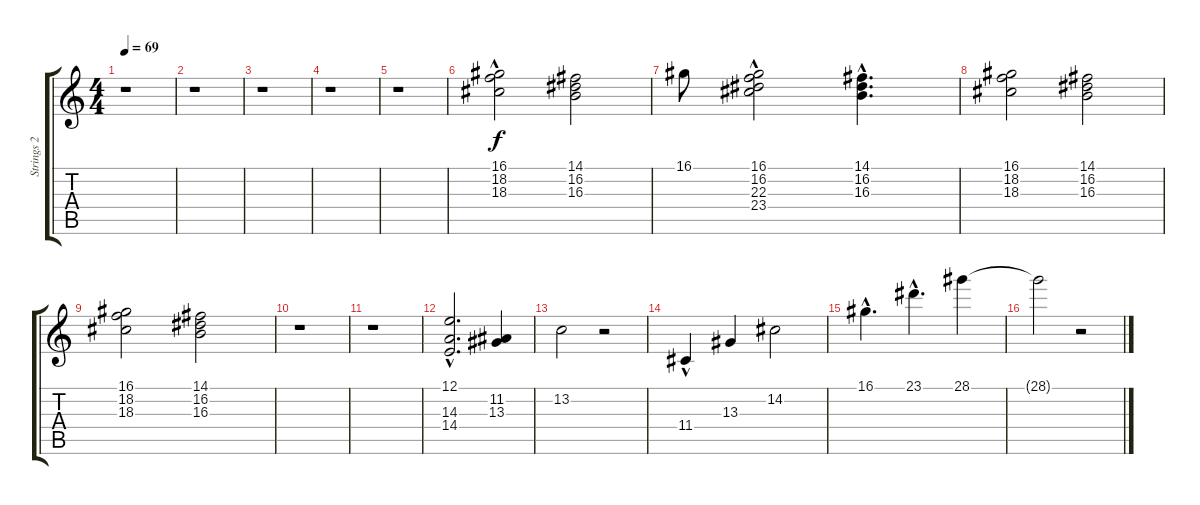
\track ("Strings 2" "Strings 2") {instrument synthstrings1}
\staff {score tabs}
\tuning (E4 B3 G3 D3 A2 E2) {hide}
\ts (4 4)
\tempo 69
\clef g2
\ks c
r.1{dy f instrument synthstrings1} |
r.1 |
r.1 |
r.1 |
r.1 |
(16.1{hac} 18.2{hac} 18.3).2 (14.1 16.2 16.3).2 |
16.1.8 (16.1 16.2 22.3{hac} 23.4{hac}).2 (14.1{hac} 16.2{hac} 16.3{hac}).4{d} |
(16.1 18.2 18.3).2 (14.1 16.2 16.3).2 |
(16.1 18.2 18.3).2 (14.1 16.2 16.3).2 |
r.1 |
r.1 |
(12.1{hac} 14.3{hac} 14.4{hac}).2{d} (11.2 13.3).4 |
13.2.2 r.2 |
11.4{hac}.4 13.3.4 14.2.2 |
16.1{hac}.4{d} 23.1{hac}.4{d} 28.1.4 |
28.1{t}.2 r.2
